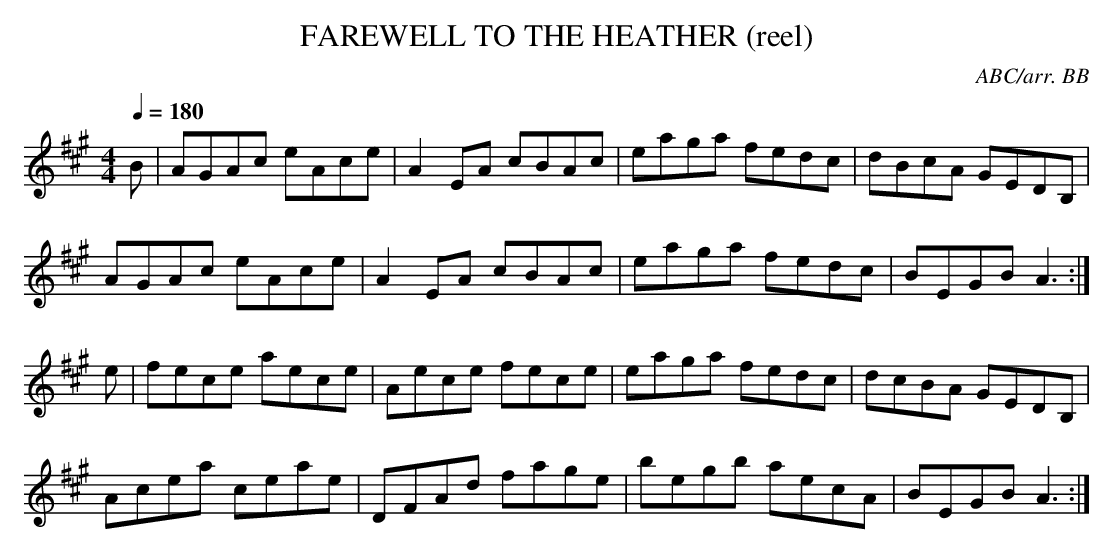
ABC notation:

X:1
T:FAREWELL TO THE HEATHER (reel)
C:ABC/arr. BB
Q:1/4=180
L:1/8
M:4/4
K:A
B|AGAc eAce|A2EA cBAc|eaga fedc|dBcA GEDB,|
AGAc eAce|A2EA cBAc|eaga fedc|BEGB A3:|
e|fece aece|Aece fece|eaga fedc|dcBA GEDB,|
Acea ceae|DFAd fage|begb aecA|BEGB A3:|
